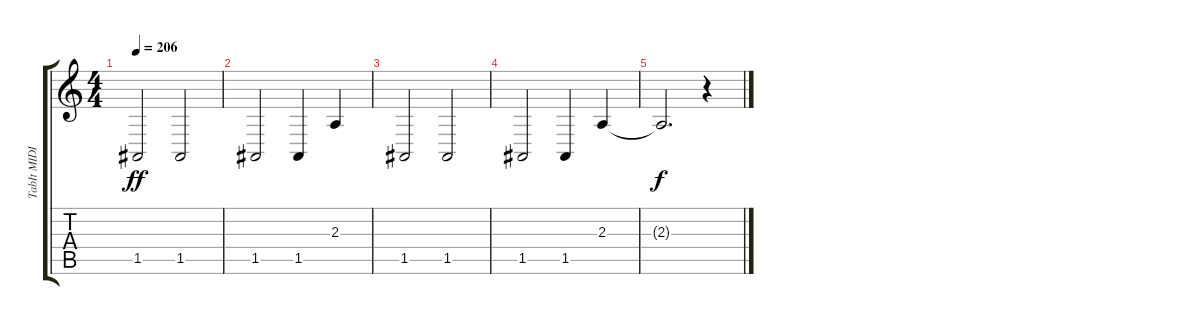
\track ("TabIt MIDI - Track 3" "TabIt MIDI") {instrument acousticgrandpiano}
\staff {score tabs}
\tuning (E4 B3 G3 D3 A2 E2) {hide}
\ts (4 4)
\tempo 206
\clef g2
\ks c
1.5.2{dy ff} 1.5.2 |
1.5.2 1.5.4 2.3.4 |
1.5.2 1.5.2 |
1.5.2 1.5.4 2.3.4 |
2.3{t}.2{d dy f} r.4
